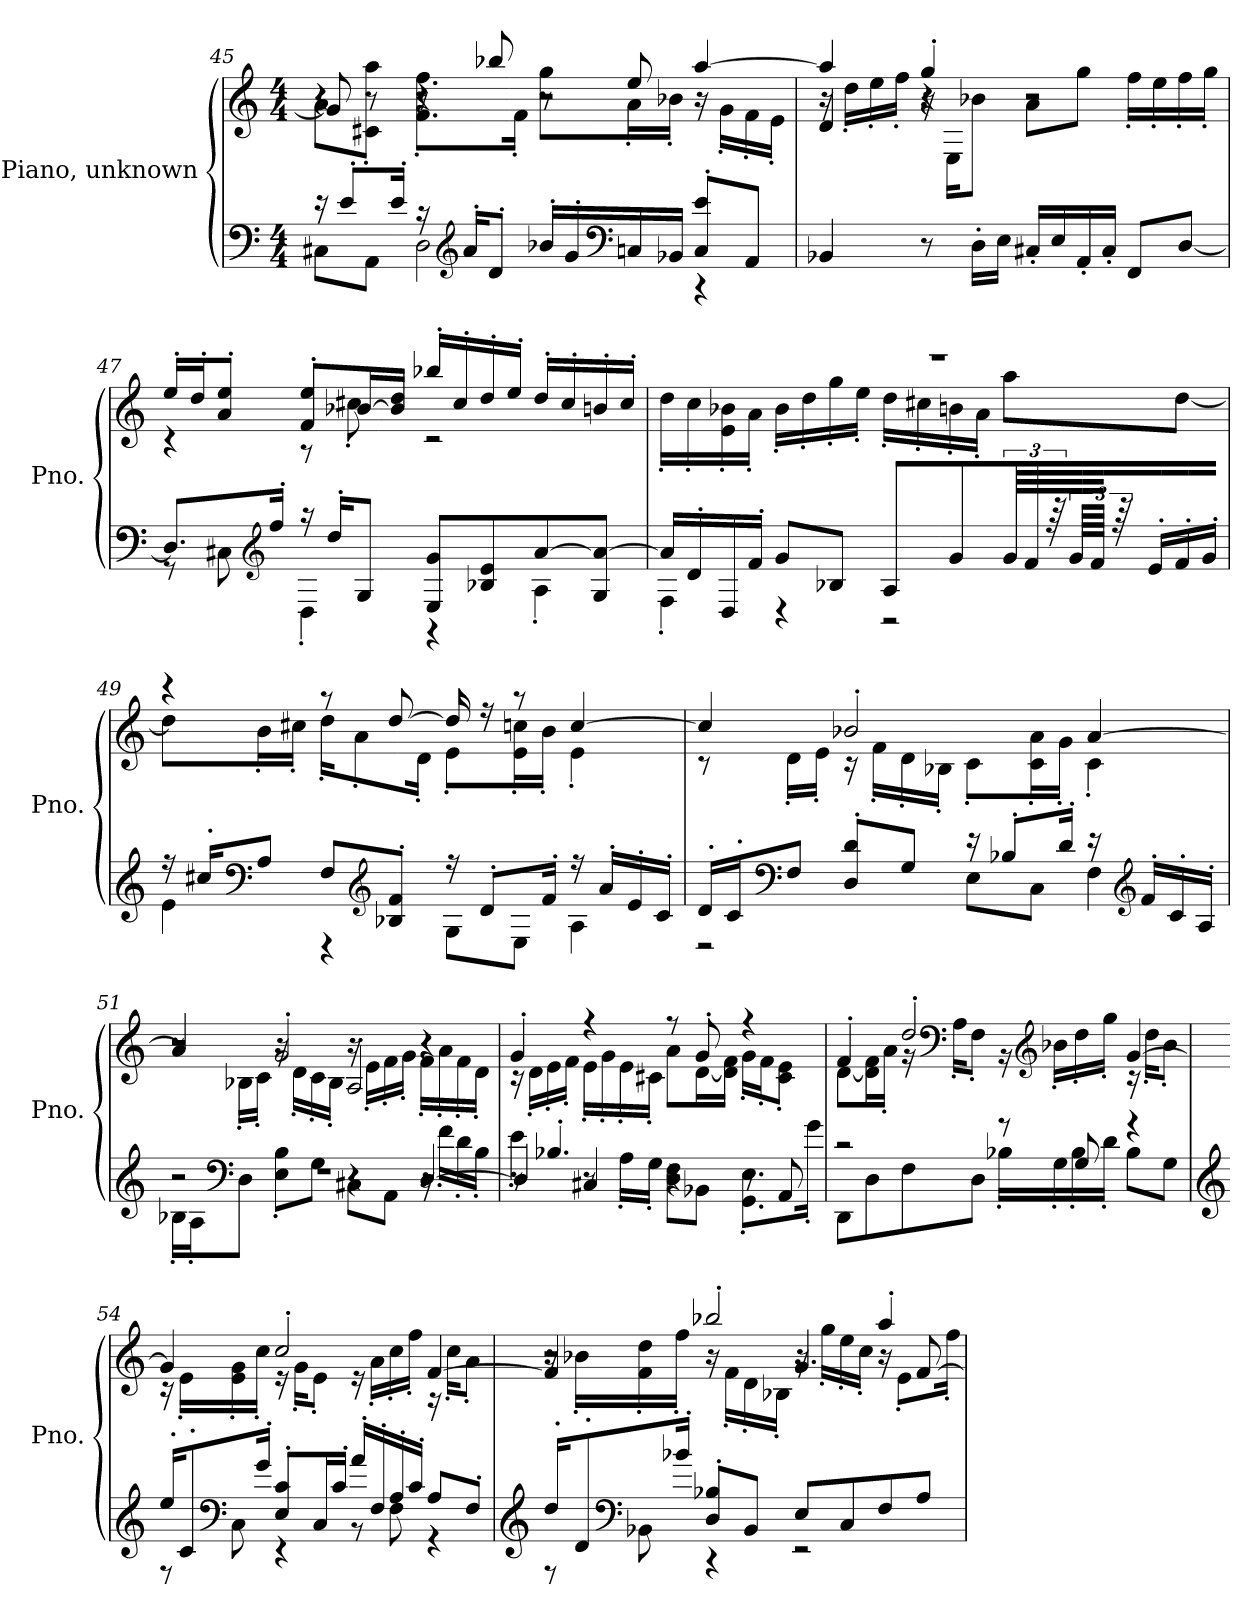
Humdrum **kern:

**kern	**kern
*part1	*part1
*staff2	*staff1
*I"Piano, unknown	*
*I'Pno.	*
*clefF4	*clefG2
*k[]	*k[]
*M4/4	*M4/4
=45	=45
*^	*^
*	*	*	*^
16r	8C#X\L	4r	8a\L	8g/]
8e'/L	.	.	.	.
.	8AA\J	.	8c#X\' 8aa\'J	8r
16e'/Jk	.	.	.	.
16r	2D\	8r	8.f\' 8.ff\'L	4r
*clefG2	*	*	*	*
16a'/KL	.	.	.	.
8d'/J	.	8bb-X/	.	.
.	.	.	16f'\Jk	.
16b-X'/LL	.	8r	8gg\L	2r
16g'/	.	.	.	.
*clefF4	*	*	*	*
16Cn/	.	8ee/	16a'\L	.
16BB-X/JJ	.	.	16b-X'\JJ	.
8C/' 8e/'L	4r	[4aa/	16r	.
.	.	.	16g'\LL	.
8AA/J	.	.	16f'\	.
.	.	.	16e'\JJ	.
*v	*v	*	*	*
!!LO:LB:g=z	!!	!!
=46	=46	=46	=46
4BB-X/	4aa/]	16r	4d/
.	.	16dd'\LL	.
.	.	16ee'\	.
.	.	16ff'\JJ	.
8r	4gg'/	16r	4r
.	.	16E\KL	.
16D'\LL	.	8b-X\J	.
16E\JJ	.	.	.
16C#X'/LL	2r	8a\L	2r
16E/	.	.	.
16AA'/	.	8gg\J	.
16C#'/JJ	.	.	.
8FF/L	.	16ff'\LL	.
.	.	16ee'\	.
[8D/J	.	16ff'\	.
.	.	16gg'\JJ	.
*	*	*v	*v
=47	=47	=47
*^	*	*
8.D/L]	8r	16ee'/LL	4r
.	.	16dd'/J	.
.	8C#X\	8a/' 8ee/'J	.
*clefG2	*	*	*
16ff'/Jk	.	.	.
16r	4D'\	8f/' 8ee/'L	8r
16dd'/KL	.	.	.
8G/J	.	[16b-X/L	8cc#X'\
.	.	16b-/] 16dd/JJ	.
8E/ 8g/L	4r	16bb-X'/LL	2r
.	.	16cc#'/	.
8B-X/ 8e/	.	16dd'/	.
.	.	16ee'/JJ	.
[8a/	4A'\	16dd'/LL	.
.	.	16cc#'/	.
8G/ 8a/_J	.	16bn'/	.
.	.	16cc#'/JJ	.
!!LO:LB:g=z	!!
=48	=48	=48	=48
16a/LL]	4F'\	1r	16dd'\LL
16d'/	.	.	16cc'\
16D/	.	.	16e\' 16b-X\'
16f'/JJ	.	.	16a'\JJ
8g/L	4r	.	16b-'\LL
.	.	.	16dd'\
8B-X/J	.	.	16gg'\
.	.	.	16ee'\JJ
8A/L	2r	.	16dd'\LL
.	.	.	16cc#X'\
8g/	.	.	16bn'\
.	.	.	16a'\JJ
96g/LLL	.	.	8aa\L
96f/JJJJ	.	.	.
96r	.	.	.
96g/LLLL	.	.	.
96f/JJJJ	.	.	.
96r	.	.	.
16e'/LL	.	.	.
16f'/	.	.	[8dd\J
16g'/JJ	.	.	.
=49	=49	=49	=49
16r	4e\	4r	8dd\L]
16cc#X'/KL	.	.	.
*clefF4	*	*	*
8A/J	.	.	16b'\L
.	.	.	16cc#X'\JJ
8F/L	4r	8r	16dd'\KL
.	.	.	8a'\
*clefG2	*	*	*
8B-X/' 8f/'J	.	[8dd/	.
.	.	.	16d'\Jk
16r	8G\L	16dd/]	8e'\L
8d'/L	.	16r	.
.	8E\J	8r	16e\' 16ccn\'L
16f'/Jk	.	.	16b'\JJ
16r	4A\	[4cc/	4e'\
16a'/LL	.	.	.
16e'/	.	.	.
16c'/JJ	.	.	.
!!LO:LB:g=z	!!
=50	=50	=50	=50
16d'/LL	2r	4cc/]	8r
16c'/J	.	.	.
*clefF4	*	*	*
8F/J	.	.	16d'\LL
.	.	.	16e'\JJ
8D/' 8d/'L	.	2b-X'/	16r
.	.	.	16f'\LL
8G/J	.	.	16d'\
.	.	.	16B-X'\JJ
16r	8E\L	.	8c'\L
8B-X'/L	.	.	.
.	8C\J	.	16c\' 16a\'L
16d'/Jk	.	.	16g'\JJ
16r	4F\	[4a/	4c'\
*clefG2	*	*	*
16f'/LL	.	.	.
16c'/	.	.	.
16A'/JJ	.	.	.
=51	=51	=51	=51
*	*^	*	*^
1r	16B-X'\LL	2r	4a/]	8r	2r
.	16A'\J	.	.	.	.
*clefF4	*	*	*	*	*
.	8D\J	.	.	16B-X'\LL	.
.	.	.	.	16c'\JJ	.
.	8E\' 8B-\'L	.	2g'/	16r	.
.	.	.	.	16d'\LL	.
.	8G\J	.	.	16c'\	.
.	.	.	.	16B-'\JJ	.
.	8C#X\L	4r	.	16r	2A'/
.	.	.	.	16e'\LL	.
.	8AA\J	.	.	16f'\	.
.	.	.	.	16g'\JJ	.
.	16r	[4D/	4r	16f'\LL	.
.	16f'\LL	.	.	16a'\	.
.	16d'\	.	.	16f'\	.
.	16B-'\JJ	.	.	16d'\JJ	.
*	*	*	*	*v	*v
!!LO:PB:g=z
=52	=52	=52	=52	=52
8r	4e'\	4D/]	4g'/	16r
.	.	.	.	16d'\LL
4.B-X'/	.	.	.	16e'\
.	.	.	.	16f'\JJ
.	8r	4C#X/	4r	16e'\LL
.	.	.	.	16g'\
.	16A'\LL	.	.	16e'\
.	16G'\JJ	.	.	16c#X'\JJ
2r	8D\ 8F\L	4r	8r	8a\L
.	8BB-X\J	.	8g'/	[16d\L
.	.	.	.	16d\] 16f\JJ
.	8.GG\' 8.E\'L	8r	4r	16g'\LL
.	.	.	.	16f'\J
.	.	8AA/	.	8c#\' 8e\'J
.	16g'\Jk	.	.	.
*	*v	*v	*	*
=53	=53	=53	=53
2r	8DD\L	4f'/	[8d\L
.	8D\	.	16d\] 16f\L
.	.	.	16a'\JJ
.	8F\	2dd'/	16r
*	*	*clefF4	*
.	.	.	16A'\KL
.	8D\J	.	8F'\J
8r	16B-X'\LL	.	16r
*	*	*clefG2	*
.	16G'\	.	16b-X'\LL
8G/	16B-'\	.	16dd'\
.	16d'\JJ	.	16gg'\JJ
4r	8B-\L	[4g/	16r
.	.	.	16dd'\KL
.	8G\J	.	8b-'\J
!!LO:LB:g=z	!!
=54	=54	=54	=54
*clefG2	*	*	*
16ee'/KL	8r	4g/]	16r
8c'/	.	.	16e'\LL
*clefF4	*	*	*
.	8C\	.	16e\' 16g\'
16g'/Jk	.	.	16cc'\JJ
8E/' 8c/'L	4r	2cc'/	16r
.	.	.	16g'\KL
16C/L	.	.	8e'\J
16c'/JJ	.	.	.
16a'/LL	8r	.	16r
16F'/	.	.	16a'\LL
16A'/	8F\	.	16cc'\
16c'/JJ	.	.	16ff'\JJ
8A/L	4r	[4f/	16r
.	.	.	16cc'\KL
8F'/J	.	.	8a'\J
*	*	*v	*v
=55	=55	=55
*clefG2	*	*
*	*	*^
*	*	*	*^
16dd'/KL	8r	4f/]	16r	2r
8d'/	.	.	16b-X'\LL	.
*clefF4	*	*	*	*
.	8BB-X\	.	16f\' 16dd\'	.
16b-X'/Jk	.	.	16ff'\JJ	.
8D/' 8B-X/'L	4r	2bb-X'/	16r	.
.	.	.	16f'\LL	.
8BB-/J	.	.	16d'\	.
.	.	.	16B-X'\JJ	.
8E/L	2r	.	16r	4.g/
.	.	.	16gg'\LL	.
8C/	.	.	16ee'\	.
.	.	.	16cc'\JJ	.
8F/	.	4aa'/	16r	.
.	.	.	8e'\L	.
8A/J	.	.	.	[8f/
.	.	.	16ff'\Jk	.
*v	*v	*	*	*
*	*v	*v	*v
=	=
*-	*-
